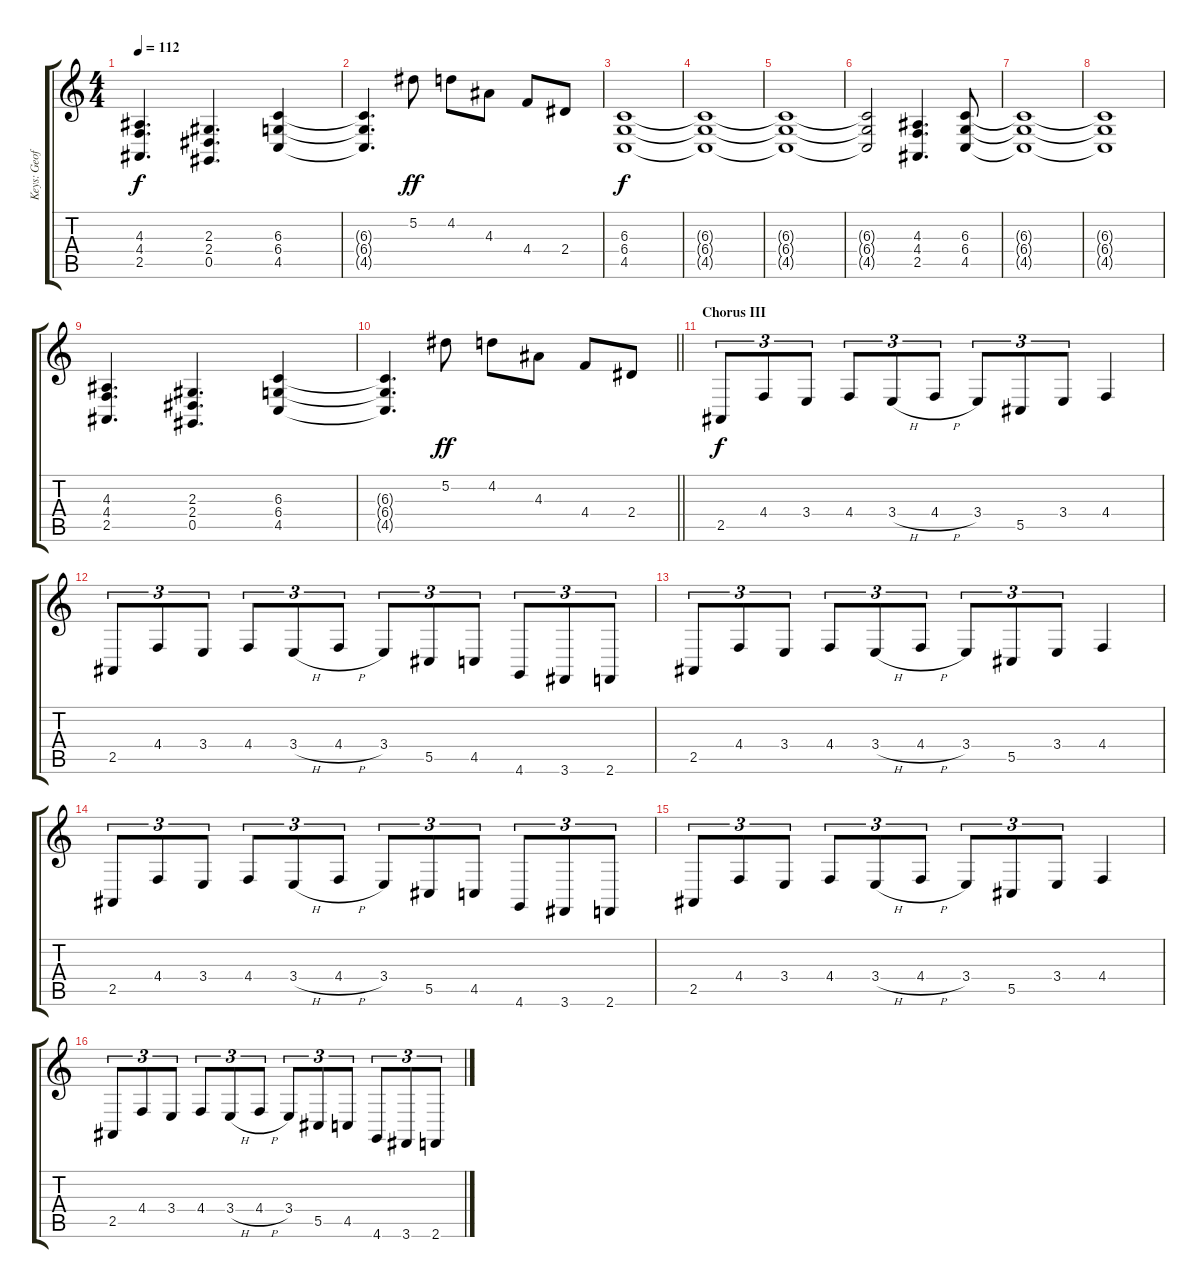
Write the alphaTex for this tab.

\track ("Keys: Geoff" "Keys: Geof") {instrument stringensemble1}
\staff {score tabs}
\tuning (Eb4 Bb3 Gb3 Db3 Ab2 Eb2) {hide}
\ts (4 4)
\tempo 112
\clef g2
\ks c
(4.3 4.4 2.5).4{d dy f} (2.3 2.4 0.5).4{d} (6.3 6.4 4.5).4 |
(6.3{t} 6.4{t} 4.5{t}).4{d} 5.2.8{ot 8vb dy ff} 4.2.8{ot 8vb} 4.3.8{ot 8vb} 4.4.8{ot 8vb} 2.4.8{ot 8vb} |
(6.3 6.4 4.5).1{dy f} |
(6.3{t} 6.4{t} 4.5{t}).1 |
(6.3{t} 6.4{t} 4.5{t}).1 |
(6.3{t} 6.4{t} 4.5{t}).2 (4.3 4.4 2.5).4{d} (6.3 6.4 4.5).8 |
(6.3{t} 6.4{t} 4.5{t}).1 |
(6.3{t} 6.4{t} 4.5{t}).1 |
(4.3 4.4 2.5).4{d} (2.3 2.4 0.5).4{d} (6.3 6.4 4.5).4 |
\barLineRight lightlight
(6.3{t} 6.4{t} 4.5{t}).4{d} 5.2.8{ot 8vb dy ff} 4.2.8{ot 8vb} 4.3.8{ot 8vb} 4.4.8{ot 8vb} 2.4.8{ot 8vb} |
\section ("" "Chorus III")
2.5.8{tu (3 2) dy f} 4.4.8{tu (3 2)} 3.4.8{tu (3 2)} 4.4.8{tu (3 2)} 3.4{h}.8{tu (3 2)} 4.4{h}.8{tu (3 2)} 3.4.8{tu (3 2)} 5.5.8{tu (3 2)} 3.4.8{tu (3 2)} 4.4.4 |
2.5.8{tu (3 2)} 4.4.8{tu (3 2)} 3.4.8{tu (3 2)} 4.4.8{tu (3 2)} 3.4{h}.8{tu (3 2)} 4.4{h}.8{tu (3 2)} 3.4.8{tu (3 2)} 5.5.8{tu (3 2)} 4.5.8{tu (3 2)} 4.6.8{tu (3 2)} 3.6.8{tu (3 2)} 2.6.8{tu (3 2)} |
2.5.8{tu (3 2)} 4.4.8{tu (3 2)} 3.4.8{tu (3 2)} 4.4.8{tu (3 2)} 3.4{h}.8{tu (3 2)} 4.4{h}.8{tu (3 2)} 3.4.8{tu (3 2)} 5.5.8{tu (3 2)} 3.4.8{tu (3 2)} 4.4.4 |
2.5.8{tu (3 2)} 4.4.8{tu (3 2)} 3.4.8{tu (3 2)} 4.4.8{tu (3 2)} 3.4{h}.8{tu (3 2)} 4.4{h}.8{tu (3 2)} 3.4.8{tu (3 2)} 5.5.8{tu (3 2)} 4.5.8{tu (3 2)} 4.6.8{tu (3 2)} 3.6.8{tu (3 2)} 2.6.8{tu (3 2)} |
2.5.8{tu (3 2)} 4.4.8{tu (3 2)} 3.4.8{tu (3 2)} 4.4.8{tu (3 2)} 3.4{h}.8{tu (3 2)} 4.4{h}.8{tu (3 2)} 3.4.8{tu (3 2)} 5.5.8{tu (3 2)} 3.4.8{tu (3 2)} 4.4.4 |
2.5.8{tu (3 2)} 4.4.8{tu (3 2)} 3.4.8{tu (3 2)} 4.4.8{tu (3 2)} 3.4{h}.8{tu (3 2)} 4.4{h}.8{tu (3 2)} 3.4.8{tu (3 2)} 5.5.8{tu (3 2)} 4.5.8{tu (3 2)} 4.6.8{tu (3 2)} 3.6.8{tu (3 2)} 2.6.8{tu (3 2)}
